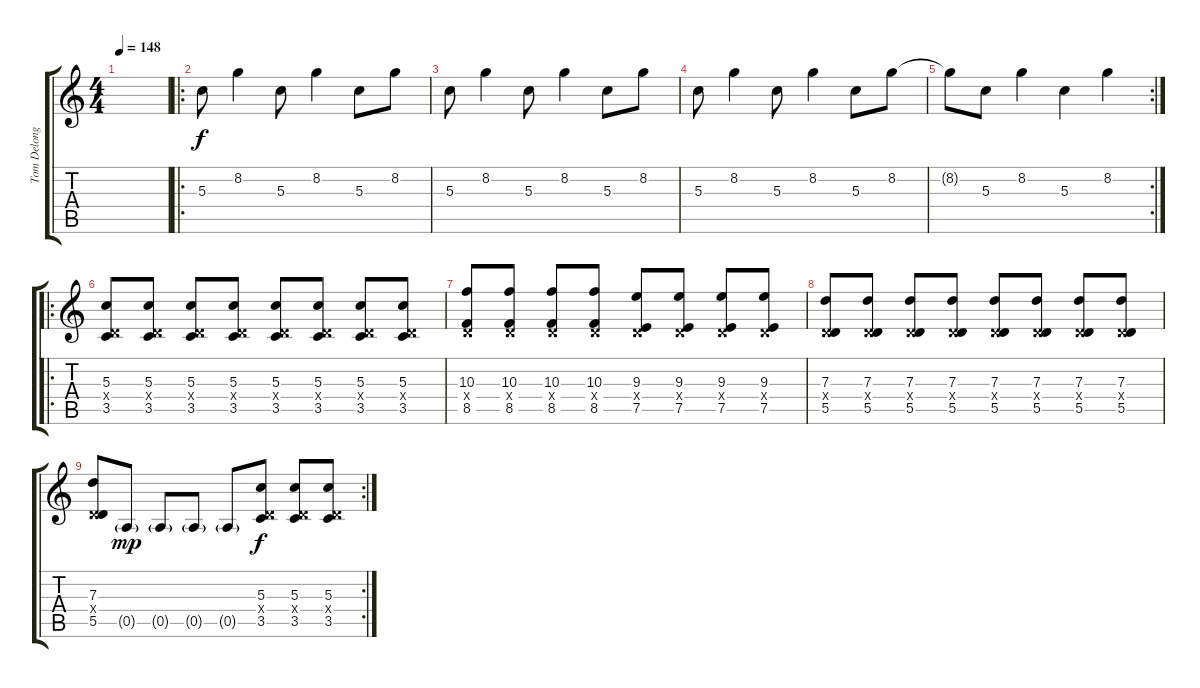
\track ("Tom Delong (Distortion 2)" "Tom Delong") {instrument distortionguitar}
\staff {score tabs}
\tuning (E4 B3 G3 D3 A2 E2) {hide}
\ts (4 4)
\tempo 148
\clef g2
\ks c
|
\ro
5.3.8 8.2.4 5.3.8 8.2.4 5.3.8 8.2.8 |
5.3.8 8.2.4 5.3.8 8.2.4 5.3.8 8.2.8 |
5.3.8 8.2.4 5.3.8 8.2.4 5.3.8 8.2.8 |
\rc 2
8.2{t}.8 5.3.8 8.2.4 5.3.4 8.2.4 |
\ro
(5.3 0.4{x} 3.5).8 (5.3 0.4{x} 3.5).8 (5.3 0.4{x} 3.5).8 (5.3 0.4{x} 3.5).8 (5.3 0.4{x} 3.5).8 (5.3 0.4{x} 3.5).8 (5.3 0.4{x} 3.5).8 (5.3 0.4{x} 3.5).8 |
(10.3 0.4{x} 8.5).8 (10.3 0.4{x} 8.5).8 (10.3 0.4{x} 8.5).8 (10.3 0.4{x} 8.5).8 (9.3 0.4{x} 7.5).8 (9.3 0.4{x} 7.5).8 (9.3 0.4{x} 7.5).8 (9.3 0.4{x} 7.5).8 |
(7.3 0.4{x} 5.5).8 (7.3 0.4{x} 5.5).8 (7.3 0.4{x} 5.5).8 (7.3 0.4{x} 5.5).8 (7.3 0.4{x} 5.5).8 (7.3 0.4{x} 5.5).8 (7.3 0.4{x} 5.5).8 (7.3 0.4{x} 5.5).8 |
\rc 2
(7.3 0.4{x} 5.5).8 0.5{g}.8{dy mp} 0.5{g}.8 0.5{g}.8 0.5{g}.8 (5.3 0.4{x} 3.5).8{dy f} (5.3 0.4{x} 3.5).8 (5.3 0.4{x} 3.5).8
